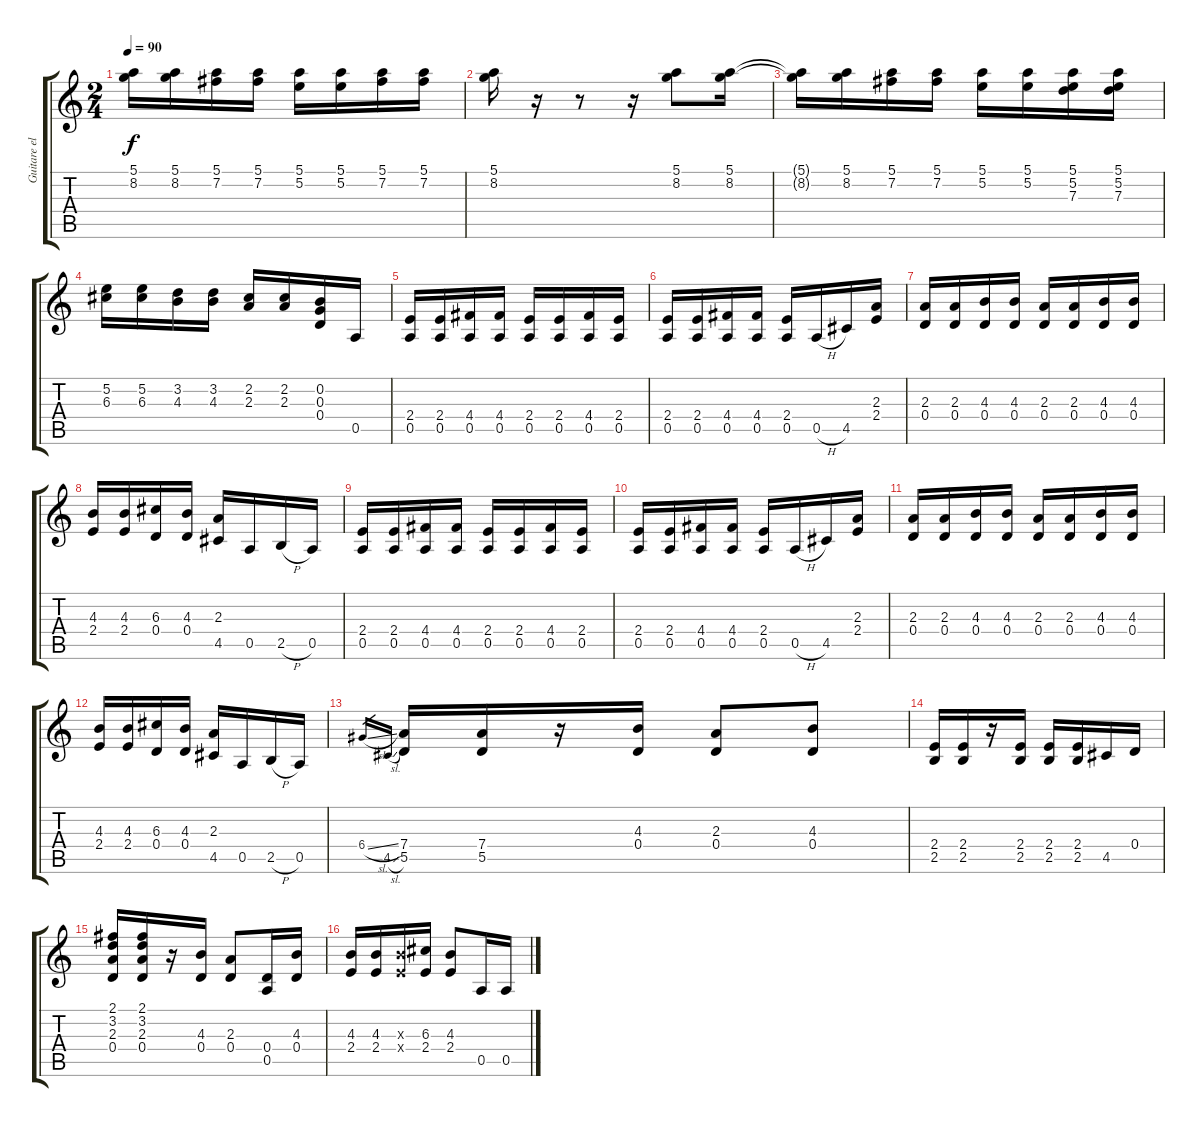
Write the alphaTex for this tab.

\track ("Guitare elec 2" "Guitare el") {instrument electricguitarclean}
\staff {score tabs}
\tuning (E4 B3 G3 D3 A2 E2) {hide}
\ts (2 4)
\tempo 90
\clef g2
\ks c
(5.1 8.2).16{dy f instrument electricguitarclean} (5.1 8.2).16 (5.1 7.2).16 (5.1 7.2).16 (5.1 5.2).16 (5.1 5.2).16 (5.1 7.2).16 (5.1 7.2).16 |
(5.1 8.2).16 r.16 r.8 r.16 (5.1 8.2).8 (5.1 8.2).16 |
(5.1{t} 8.2{t}).16 (5.1 8.2).16 (5.1 7.2).16 (5.1 7.2).16 (5.1 5.2).16 (5.1 5.2).16 (5.1 5.2 7.3).16 (5.1 5.2 7.3).16 |
(5.2 6.3).16 (5.2 6.3).16 (3.2 4.3).16 (3.2 4.3).16 (2.2 2.3).16 (2.2 2.3).16 (0.2 0.3 0.4).16 0.5.16 |
(2.4 0.5).16 (2.4 0.5).16 (4.4 0.5).16 (4.4 0.5).16 (2.4 0.5).16 (2.4 0.5).16 (4.4 0.5).16 (2.4 0.5).16 |
(2.4 0.5).16 (2.4 0.5).16 (4.4 0.5).16 (4.4 0.5).16 (2.4 0.5).16 0.5{h}.16 4.5.16 (2.3 2.4).16 |
(2.3 0.4).16 (2.3 0.4).16 (4.3 0.4).16 (4.3 0.4).16 (2.3 0.4).16 (2.3 0.4).16 (4.3 0.4).16 (4.3 0.4).16 |
(4.3 2.4).16 (4.3 2.4).16 (6.3 0.4).16 (4.3 0.4).16 (2.3 4.5).16 0.5.16 2.5{h}.16 0.5.16 |
(2.4 0.5).16 (2.4 0.5).16 (4.4 0.5).16 (4.4 0.5).16 (2.4 0.5).16 (2.4 0.5).16 (4.4 0.5).16 (2.4 0.5).16 |
(2.4 0.5).16 (2.4 0.5).16 (4.4 0.5).16 (4.4 0.5).16 (2.4 0.5).16 0.5{h}.16 4.5.16 (2.3 2.4).16 |
(2.3 0.4).16 (2.3 0.4).16 (4.3 0.4).16 (4.3 0.4).16 (2.3 0.4).16 (2.3 0.4).16 (4.3 0.4).16 (4.3 0.4).16 |
(4.3 2.4).16 (4.3 2.4).16 (6.3 0.4).16 (4.3 0.4).16 (2.3 4.5).16 0.5.16 2.5{h}.16 0.5.16 |
6.4{sl}.16{gr} 4.5{sl}.16{gr} (7.4 5.5).16 (7.4 5.5).16 r.16 (4.3 0.4).16 (2.3 0.4).8 (4.3 0.4).8 |
(2.4 2.5).16 (2.4 2.5).16 r.16 (2.4 2.5).16 (2.4 2.5).16 (2.4 2.5).16 4.5.16 0.4.16 |
(2.1 3.2 2.3 0.4).16 (2.1 3.2 2.3 0.4).16 r.16 (4.3 0.4).16 (2.3 0.4).8 (0.4 0.5).16 (4.3 0.4).16 |
(4.3 2.4).16 (4.3 2.4).16 (4.3{x} 2.4{x}).16 (6.3 2.4).16 (4.3 2.4).8 0.5.16 0.5.16
